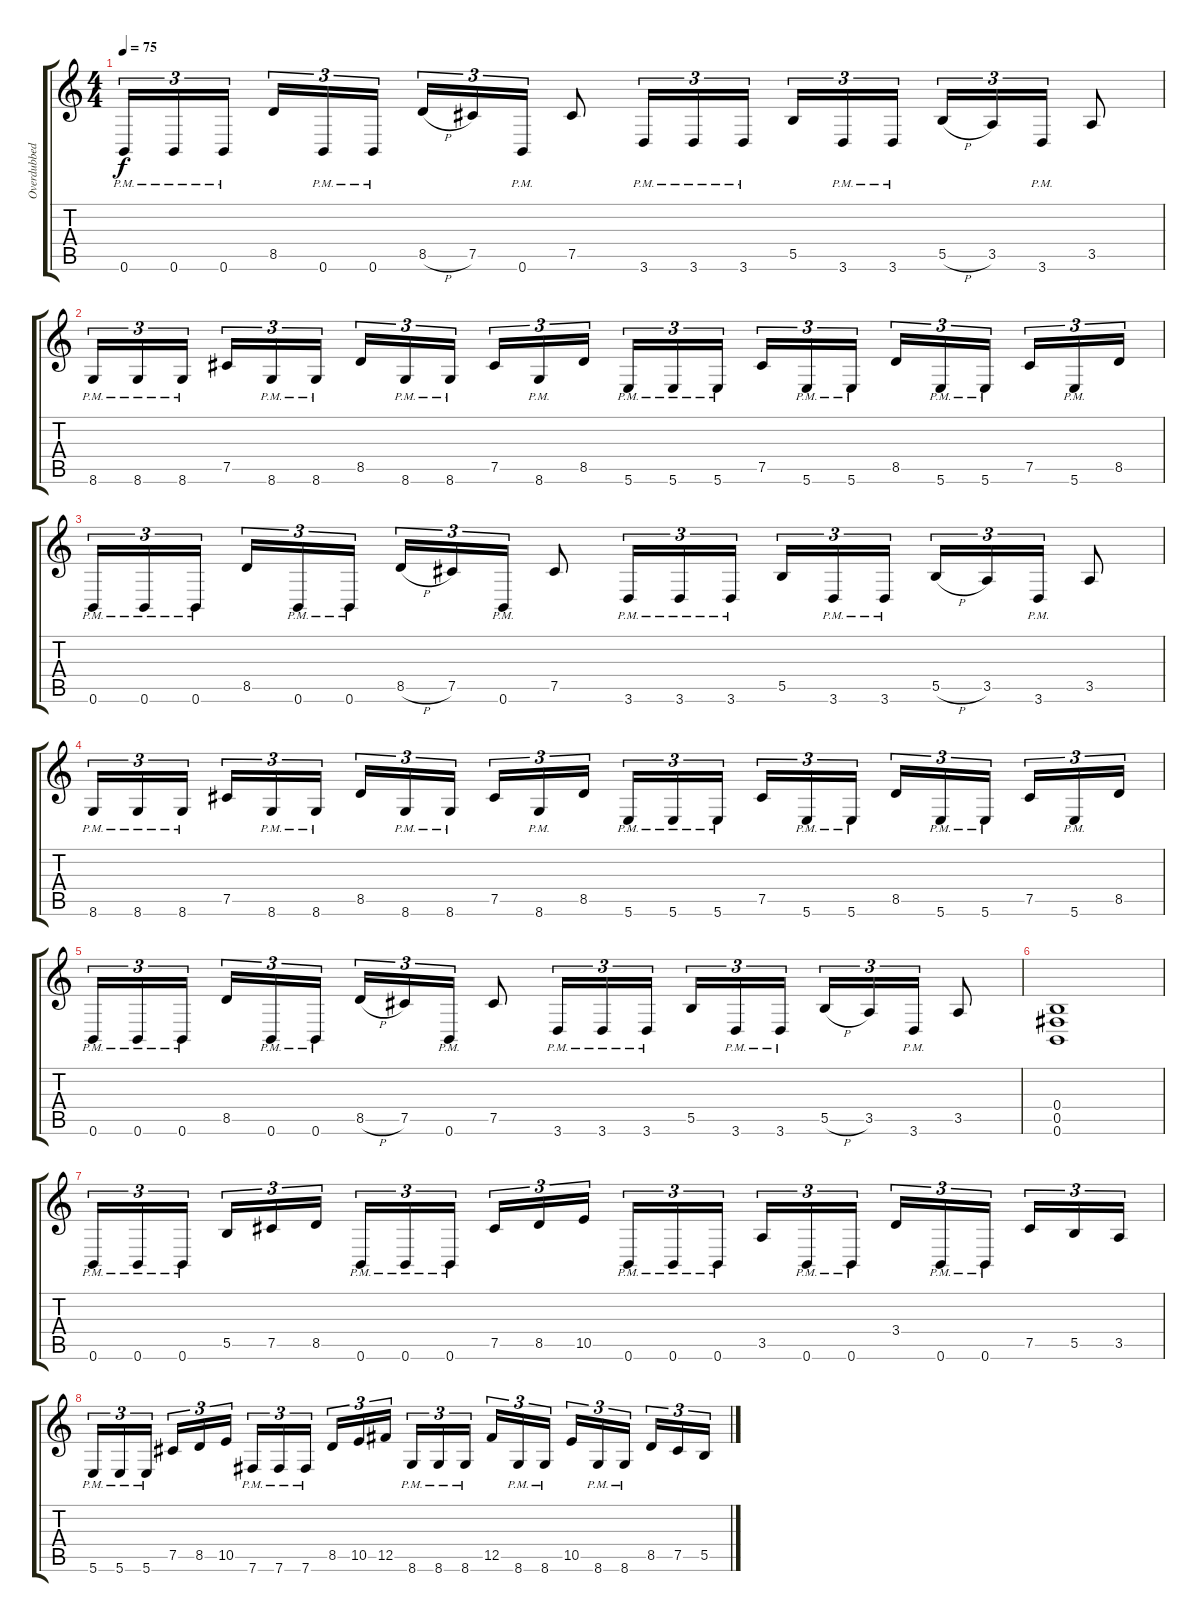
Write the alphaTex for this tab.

\track ("Overdubbed Right Guitar" "Overdubbed") {instrument distortionguitar}
\staff {score tabs}
\tuning (Db4 Ab3 E3 B2 Gb2 B1) {hide}
\ts (4 4)
\tempo 75
\clef g2
\ks c
0.6{pm}.16{tu (3 2) dy f} 0.6{pm}.16{tu (3 2)} 0.6{pm}.16{tu (3 2)} 8.5.16{tu (3 2)} 0.6{pm}.16{tu (3 2)} 0.6{pm}.16{tu (3 2)} 8.5{h}.16{tu (3 2)} 7.5.16{tu (3 2)} 0.6{pm}.16{tu (3 2)} 7.5.8 3.6{pm}.16{tu (3 2)} 3.6{pm}.16{tu (3 2)} 3.6{pm}.16{tu (3 2)} 5.5.16{tu (3 2)} 3.6{pm}.16{tu (3 2)} 3.6{pm}.16{tu (3 2)} 5.5{h}.16{tu (3 2)} 3.5.16{tu (3 2)} 3.6{pm}.16{tu (3 2)} 3.5.8 |
8.6{pm}.16{tu (3 2)} 8.6{pm}.16{tu (3 2)} 8.6{pm}.16{tu (3 2)} 7.5.16{tu (3 2)} 8.6{pm}.16{tu (3 2)} 8.6{pm}.16{tu (3 2)} 8.5.16{tu (3 2)} 8.6{pm}.16{tu (3 2)} 8.6{pm}.16{tu (3 2)} 7.5.16{tu (3 2)} 8.6{pm}.16{tu (3 2)} 8.5.16{tu (3 2)} 5.6{pm}.16{tu (3 2)} 5.6{pm}.16{tu (3 2)} 5.6{pm}.16{tu (3 2)} 7.5.16{tu (3 2)} 5.6{pm}.16{tu (3 2)} 5.6{pm}.16{tu (3 2)} 8.5.16{tu (3 2)} 5.6{pm}.16{tu (3 2)} 5.6{pm}.16{tu (3 2)} 7.5.16{tu (3 2)} 5.6{pm}.16{tu (3 2)} 8.5.16{tu (3 2)} |
0.6{pm}.16{tu (3 2)} 0.6{pm}.16{tu (3 2)} 0.6{pm}.16{tu (3 2)} 8.5.16{tu (3 2)} 0.6{pm}.16{tu (3 2)} 0.6{pm}.16{tu (3 2)} 8.5{h}.16{tu (3 2)} 7.5.16{tu (3 2)} 0.6{pm}.16{tu (3 2)} 7.5.8 3.6{pm}.16{tu (3 2)} 3.6{pm}.16{tu (3 2)} 3.6{pm}.16{tu (3 2)} 5.5.16{tu (3 2)} 3.6{pm}.16{tu (3 2)} 3.6{pm}.16{tu (3 2)} 5.5{h}.16{tu (3 2)} 3.5.16{tu (3 2)} 3.6{pm}.16{tu (3 2)} 3.5.8 |
8.6{pm}.16{tu (3 2)} 8.6{pm}.16{tu (3 2)} 8.6{pm}.16{tu (3 2)} 7.5.16{tu (3 2)} 8.6{pm}.16{tu (3 2)} 8.6{pm}.16{tu (3 2)} 8.5.16{tu (3 2)} 8.6{pm}.16{tu (3 2)} 8.6{pm}.16{tu (3 2)} 7.5.16{tu (3 2)} 8.6{pm}.16{tu (3 2)} 8.5.16{tu (3 2)} 5.6{pm}.16{tu (3 2)} 5.6{pm}.16{tu (3 2)} 5.6{pm}.16{tu (3 2)} 7.5.16{tu (3 2)} 5.6{pm}.16{tu (3 2)} 5.6{pm}.16{tu (3 2)} 8.5.16{tu (3 2)} 5.6{pm}.16{tu (3 2)} 5.6{pm}.16{tu (3 2)} 7.5.16{tu (3 2)} 5.6{pm}.16{tu (3 2)} 8.5.16{tu (3 2)} |
0.6{pm}.16{tu (3 2)} 0.6{pm}.16{tu (3 2)} 0.6{pm}.16{tu (3 2)} 8.5.16{tu (3 2)} 0.6{pm}.16{tu (3 2)} 0.6{pm}.16{tu (3 2)} 8.5{h}.16{tu (3 2)} 7.5.16{tu (3 2)} 0.6{pm}.16{tu (3 2)} 7.5.8 3.6{pm}.16{tu (3 2)} 3.6{pm}.16{tu (3 2)} 3.6{pm}.16{tu (3 2)} 5.5.16{tu (3 2)} 3.6{pm}.16{tu (3 2)} 3.6{pm}.16{tu (3 2)} 5.5{h}.16{tu (3 2)} 3.5.16{tu (3 2)} 3.6{pm}.16{tu (3 2)} 3.5.8 |
(0.4 0.5 0.6).1 |
0.6{pm}.16{tu (3 2)} 0.6{pm}.16{tu (3 2)} 0.6{pm}.16{tu (3 2)} 5.5.16{tu (3 2)} 7.5.16{tu (3 2)} 8.5.16{tu (3 2)} 0.6{pm}.16{tu (3 2)} 0.6{pm}.16{tu (3 2)} 0.6{pm}.16{tu (3 2)} 7.5.16{tu (3 2)} 8.5.16{tu (3 2)} 10.5.16{tu (3 2)} 0.6{pm}.16{tu (3 2)} 0.6{pm}.16{tu (3 2)} 0.6{pm}.16{tu (3 2)} 3.5.16{tu (3 2)} 0.6{pm}.16{tu (3 2)} 0.6{pm}.16{tu (3 2)} 3.4.16{tu (3 2)} 0.6{pm}.16{tu (3 2)} 0.6{pm}.16{tu (3 2)} 7.5.16{tu (3 2)} 5.5.16{tu (3 2)} 3.5.16{tu (3 2)} |
5.6{pm}.16{tu (3 2)} 5.6{pm}.16{tu (3 2)} 5.6{pm}.16{tu (3 2)} 7.5.16{tu (3 2)} 8.5.16{tu (3 2)} 10.5.16{tu (3 2)} 7.6{pm}.16{tu (3 2)} 7.6{pm}.16{tu (3 2)} 7.6{pm}.16{tu (3 2)} 8.5.16{tu (3 2)} 10.5.16{tu (3 2)} 12.5.16{tu (3 2)} 8.6{pm}.16{tu (3 2)} 8.6{pm}.16{tu (3 2)} 8.6{pm}.16{tu (3 2)} 12.5.16{tu (3 2)} 8.6{pm}.16{tu (3 2)} 8.6{pm}.16{tu (3 2)} 10.5.16{tu (3 2)} 8.6{pm}.16{tu (3 2)} 8.6{pm}.16{tu (3 2)} 8.5.16{tu (3 2)} 7.5.16{tu (3 2)} 5.5.16{tu (3 2)}
